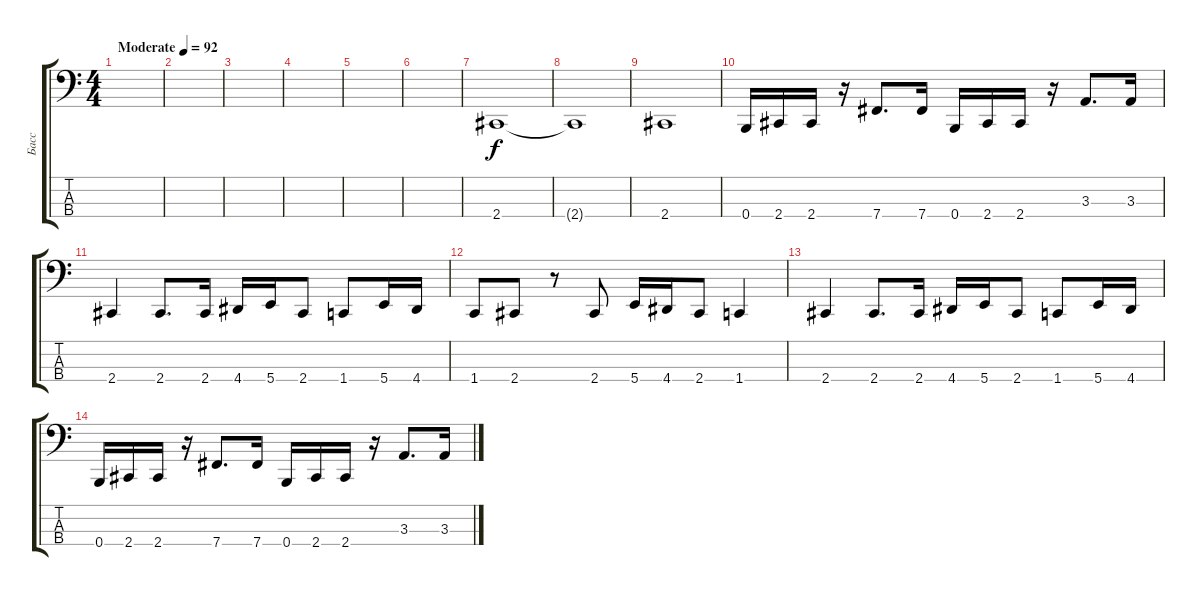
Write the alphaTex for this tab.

\track ("Басс" "Басс") {instrument electricbassfinger}
\staff {score tabs}
\tuning (E2 B1 Gb1 B0) {hide}
\ts (4 4)
\tempo (92 "Moderate")
\clef f4
\ks c
|
|
|
|
|
|
2.4.1 |
2.4{t}.1 |
2.4.1 |
0.4.16 2.4.16 2.4.16 r.16 7.4.8{d} 7.4.16 0.4.16 2.4.16 2.4.16 r.16 3.3.8{d} 3.3.16 |
2.4.4 2.4.8{d} 2.4.16 4.4.16 5.4.16 2.4.8 1.4.8 5.4.16 4.4.16 |
1.4.8 2.4.8 r.8 2.4.8 5.4.16 4.4.16 2.4.8 1.4.4 |
2.4.4 2.4.8{d} 2.4.16 4.4.16 5.4.16 2.4.8 1.4.8 5.4.16 4.4.16 |
0.4.16 2.4.16 2.4.16 r.16 7.4.8{d} 7.4.16 0.4.16 2.4.16 2.4.16 r.16 3.3.8{d} 3.3.16
